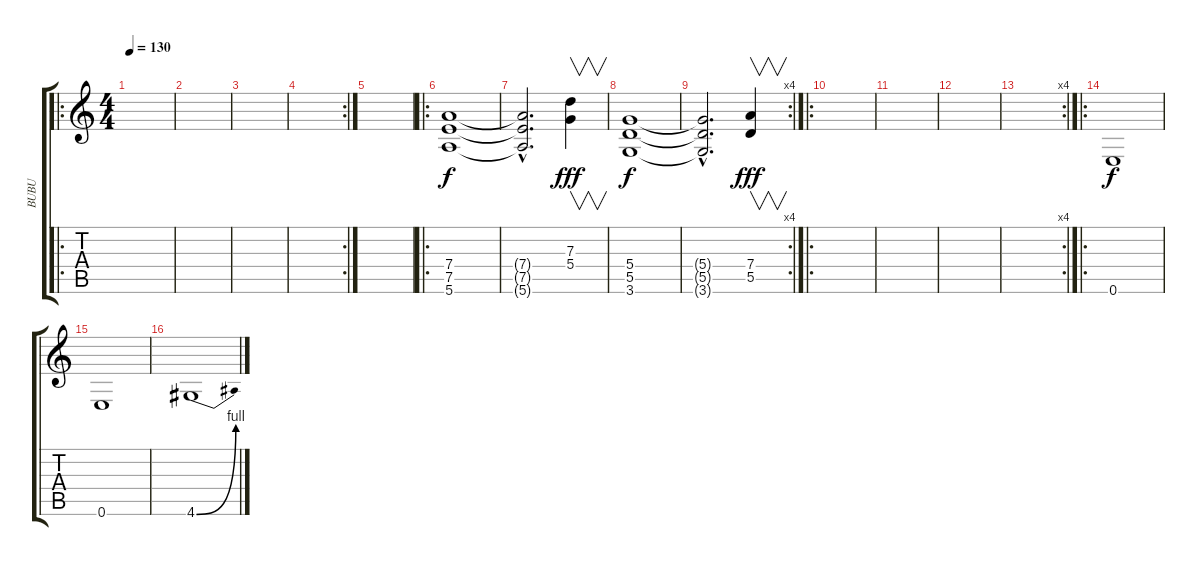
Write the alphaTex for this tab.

\track ("BUBU" "BUBU") {instrument distortionguitar}
\staff {score tabs}
\tuning (E4 B3 G3 D3 A2 E2) {hide}
\ro
\ts (4 4)
\tempo 130
\clef g2
\ks c
|
|
|
\rc 2
|
|
\ro
(7.4 7.5 5.6).1 |
(7.4{hac t} 7.5{hac t} 5.6{hac t}).2{d} (7.3 5.4).4{v dy fff} |
(5.4 5.5 3.6).1{dy f} |
\rc 4
(5.4{hac t} 5.5{hac t} 3.6{hac t}).2{d} (7.4 5.5).4{v dy fff} |
\ro
|
|
|
\rc 4
|
\ro
0.6.1{dy f} |
0.6.1 |
4.6{be (bend 0 0 60 4)}.1
